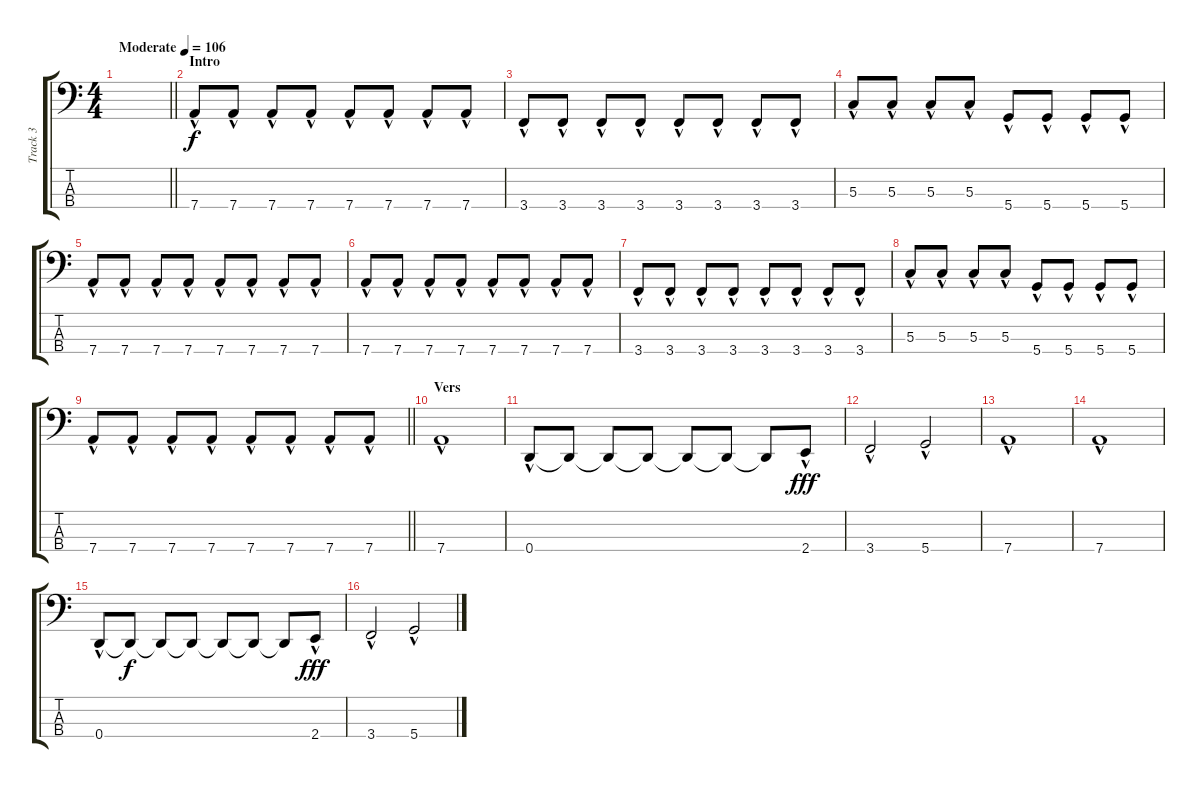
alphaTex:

\track ("Track 3" "Track 3") {instrument electricbassfinger}
\staff {score tabs}
\tuning (F2 C2 G1 D1) {hide}
\ts (4 4)
\tempo (106 "Moderate")
\clef f4
\barLineRight lightlight
\ks c
|
\section ("" "Intro")
7.4{hac}.8 7.4{hac}.8 7.4{hac}.8 7.4{hac}.8 7.4{hac}.8 7.4{hac}.8 7.4{hac}.8 7.4{hac}.8 |
3.4{hac}.8 3.4{hac}.8 3.4{hac}.8 3.4{hac}.8 3.4{hac}.8 3.4{hac}.8 3.4{hac}.8 3.4{hac}.8 |
5.3{hac}.8 5.3{hac}.8 5.3{hac}.8 5.3{hac}.8 5.4{hac}.8 5.4{hac}.8 5.4{hac}.8 5.4{hac}.8 |
7.4{hac}.8 7.4{hac}.8 7.4{hac}.8 7.4{hac}.8 7.4{hac}.8 7.4{hac}.8 7.4{hac}.8 7.4{hac}.8 |
7.4{hac}.8 7.4{hac}.8 7.4{hac}.8 7.4{hac}.8 7.4{hac}.8 7.4{hac}.8 7.4{hac}.8 7.4{hac}.8 |
3.4{hac}.8 3.4{hac}.8 3.4{hac}.8 3.4{hac}.8 3.4{hac}.8 3.4{hac}.8 3.4{hac}.8 3.4{hac}.8 |
5.3{hac}.8 5.3{hac}.8 5.3{hac}.8 5.3{hac}.8 5.4{hac}.8 5.4{hac}.8 5.4{hac}.8 5.4{hac}.8 |
\barLineRight lightlight
7.4{hac}.8 7.4{hac}.8 7.4{hac}.8 7.4{hac}.8 7.4{hac}.8 7.4{hac}.8 7.4{hac}.8 7.4{hac}.8 |
\section ("" "Vers")
7.4{hac}.1 |
0.4{hac}.8 0.4{t}.8{dy f} 0.4{t}.8 0.4{t}.8 0.4{t}.8 0.4{t}.8 0.4{t}.8 2.4{hac}.8{dy fff} |
3.4{hac}.2 5.4{hac}.2 |
7.4{hac}.1 |
7.4{hac}.1 |
0.4{hac}.8 0.4{t}.8{dy f} 0.4{t}.8 0.4{t}.8 0.4{t}.8 0.4{t}.8 0.4{t}.8 2.4{hac}.8{dy fff} |
3.4{hac}.2 5.4{hac}.2
